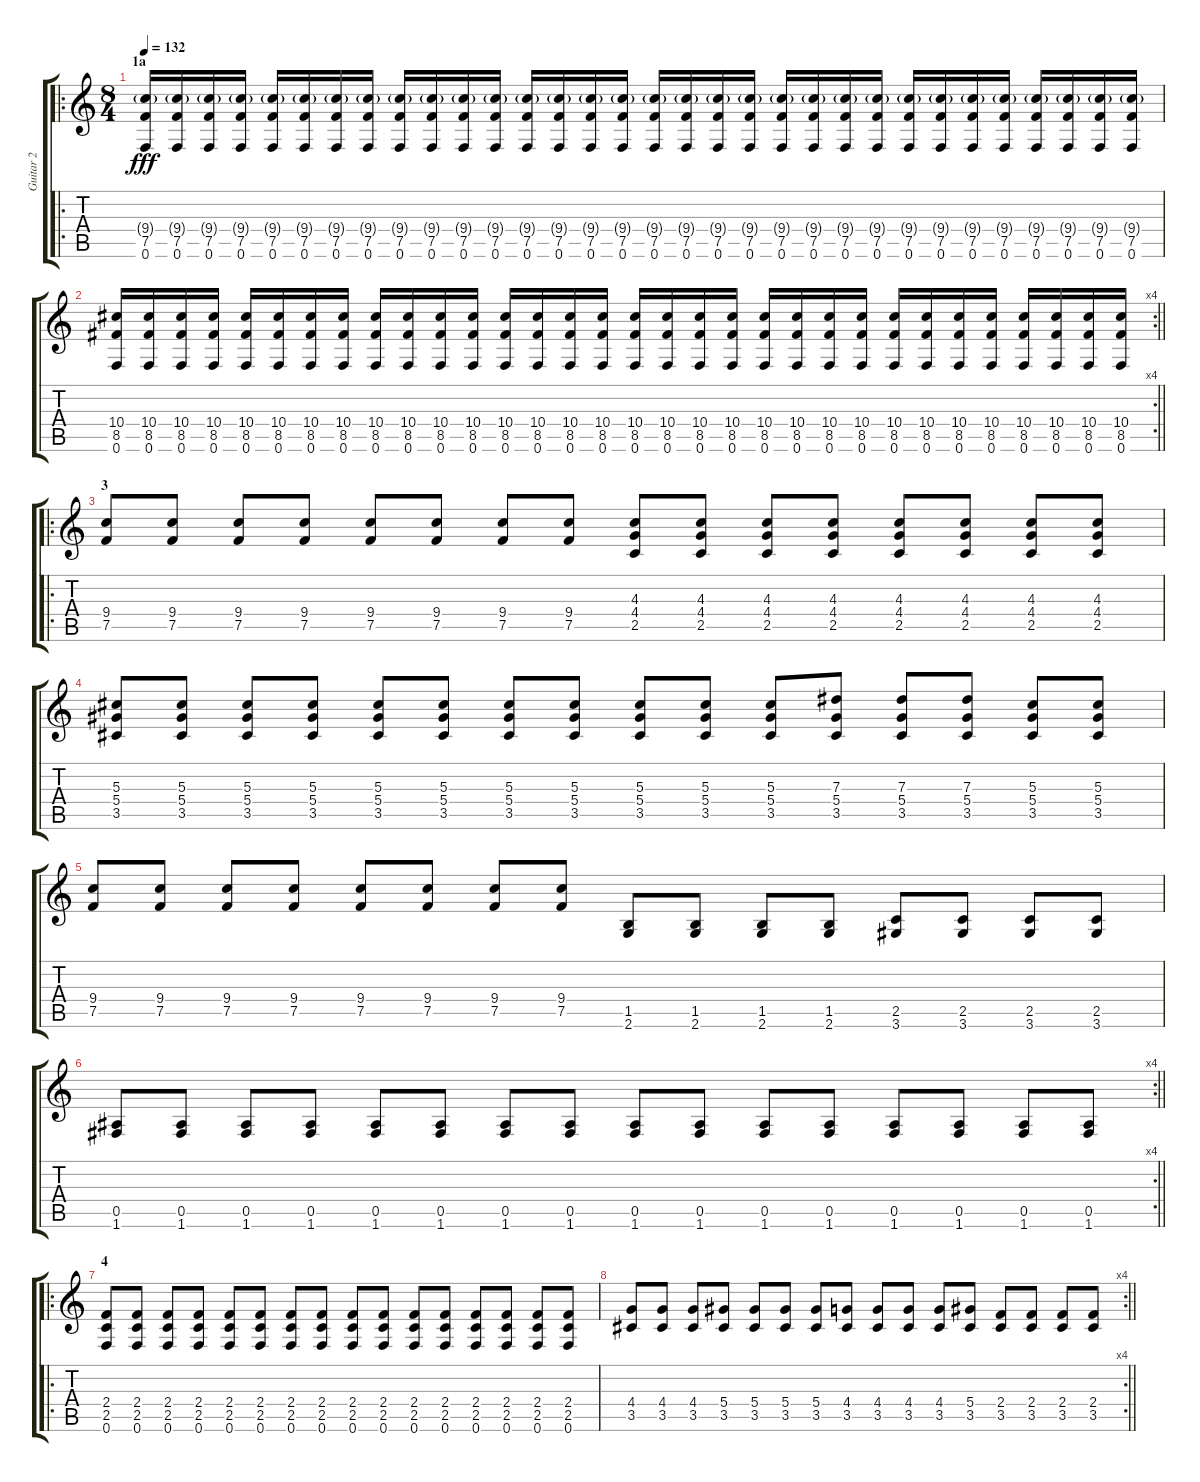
\track ("Guitar 2" "Guitar 2") {instrument overdrivenguitar}
\staff {score tabs}
\tuning (F4 C4 Ab3 Eb3 Bb2 F2) {hide}
\ro
\ts (8 4)
\section ("" "1a")
\tempo 132
\clef g2
\ks c
(9.4{g} 7.5 0.6).16{dy fff} (9.4{g} 7.5 0.6).16 (9.4{g} 7.5 0.6).16 (9.4{g} 7.5 0.6).16 (9.4{g} 7.5 0.6).16 (9.4{g} 7.5 0.6).16 (9.4{g} 7.5 0.6).16 (9.4{g} 7.5 0.6).16 (9.4{g} 7.5 0.6).16 (9.4{g} 7.5 0.6).16 (9.4{g} 7.5 0.6).16 (9.4{g} 7.5 0.6).16 (9.4{g} 7.5 0.6).16 (9.4{g} 7.5 0.6).16 (9.4{g} 7.5 0.6).16 (9.4{g} 7.5 0.6).16 (9.4{g} 7.5 0.6).16 (9.4{g} 7.5 0.6).16 (9.4{g} 7.5 0.6).16 (9.4{g} 7.5 0.6).16 (9.4{g} 7.5 0.6).16 (9.4{g} 7.5 0.6).16 (9.4{g} 7.5 0.6).16 (9.4{g} 7.5 0.6).16 (9.4{g} 7.5 0.6).16 (9.4{g} 7.5 0.6).16 (9.4{g} 7.5 0.6).16 (9.4{g} 7.5 0.6).16 (9.4{g} 7.5 0.6).16 (9.4{g} 7.5 0.6).16 (9.4{g} 7.5 0.6).16 (9.4{g} 7.5 0.6).16 |
\rc 4
\barLineRight lightlight
(10.4 8.5 0.6).16 (10.4 8.5 0.6).16 (10.4 8.5 0.6).16 (10.4 8.5 0.6).16 (10.4 8.5 0.6).16 (10.4 8.5 0.6).16 (10.4 8.5 0.6).16 (10.4 8.5 0.6).16 (10.4 8.5 0.6).16 (10.4 8.5 0.6).16 (10.4 8.5 0.6).16 (10.4 8.5 0.6).16 (10.4 8.5 0.6).16 (10.4 8.5 0.6).16 (10.4 8.5 0.6).16 (10.4 8.5 0.6).16 (10.4 8.5 0.6).16 (10.4 8.5 0.6).16 (10.4 8.5 0.6).16 (10.4 8.5 0.6).16 (10.4 8.5 0.6).16 (10.4 8.5 0.6).16 (10.4 8.5 0.6).16 (10.4 8.5 0.6).16 (10.4 8.5 0.6).16 (10.4 8.5 0.6).16 (10.4 8.5 0.6).16 (10.4 8.5 0.6).16 (10.4 8.5 0.6).16 (10.4 8.5 0.6).16 (10.4 8.5 0.6).16 (10.4 8.5 0.6).16 |
\ro
\section ("" "3")
(9.4 7.5).8 (9.4 7.5).8 (9.4 7.5).8 (9.4 7.5).8 (9.4 7.5).8 (9.4 7.5).8 (9.4 7.5).8 (9.4 7.5).8 (4.3 4.4 2.5).8 (4.3 4.4 2.5).8 (4.3 4.4 2.5).8 (4.3 4.4 2.5).8 (4.3 4.4 2.5).8 (4.3 4.4 2.5).8 (4.3 4.4 2.5).8 (4.3 4.4 2.5).8 |
(5.3 5.4 3.5).8 (5.3 5.4 3.5).8 (5.3 5.4 3.5).8 (5.3 5.4 3.5).8 (5.3 5.4 3.5).8 (5.3 5.4 3.5).8 (5.3 5.4 3.5).8 (5.3 5.4 3.5).8 (5.3 5.4 3.5).8 (5.3 5.4 3.5).8 (5.3 5.4 3.5).8 (7.3 5.4 3.5).8 (7.3 5.4 3.5).8 (7.3 5.4 3.5).8 (5.3 5.4 3.5).8 (5.3 5.4 3.5).8 |
(9.4 7.5).8 (9.4 7.5).8 (9.4 7.5).8 (9.4 7.5).8 (9.4 7.5).8 (9.4 7.5).8 (9.4 7.5).8 (9.4 7.5).8 (1.5 2.6).8 (1.5 2.6).8 (1.5 2.6).8 (1.5 2.6).8 (2.5 3.6).8 (2.5 3.6).8 (2.5 3.6).8 (2.5 3.6).8 |
\rc 4
\barLineRight lightlight
(0.5 1.6).8 (0.5 1.6).8 (0.5 1.6).8 (0.5 1.6).8 (0.5 1.6).8 (0.5 1.6).8 (0.5 1.6).8 (0.5 1.6).8 (0.5 1.6).8 (0.5 1.6).8 (0.5 1.6).8 (0.5 1.6).8 (0.5 1.6).8 (0.5 1.6).8 (0.5 1.6).8 (0.5 1.6).8 |
\ro
\section ("" "4")
(2.4 2.5 0.6).8 (2.4 2.5 0.6).8 (2.4 2.5 0.6).8 (2.4 2.5 0.6).8 (2.4 2.5 0.6).8 (2.4 2.5 0.6).8 (2.4 2.5 0.6).8 (2.4 2.5 0.6).8 (2.4 2.5 0.6).8 (2.4 2.5 0.6).8 (2.4 2.5 0.6).8 (2.4 2.5 0.6).8 (2.4 2.5 0.6).8 (2.4 2.5 0.6).8 (2.4 2.5 0.6).8 (2.4 2.5 0.6).8 |
\rc 4
\barLineRight lightlight
(4.4 3.5).8 (4.4 3.5).8 (4.4 3.5).8 (5.4 3.5).8 (5.4 3.5).8 (5.4 3.5).8 (5.4 3.5).8 (4.4 3.5).8 (4.4 3.5).8 (4.4 3.5).8 (4.4 3.5).8 (5.4 3.5).8 (2.4 3.5).8 (2.4 3.5).8 (2.4 3.5).8 (2.4 3.5).8
